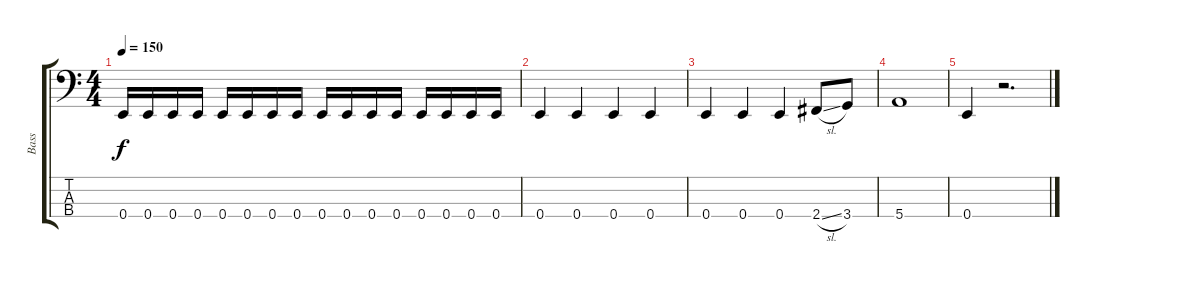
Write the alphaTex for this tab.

\track ("Bass" "Bass") {instrument electricbassfinger}
\staff {score tabs}
\tuning (G2 D2 A1 E1) {hide}
\ts (4 4)
\tempo 150
\clef f4
\ks c
0.4.16{dy f} 0.4.16 0.4.16 0.4.16 0.4.16 0.4.16 0.4.16 0.4.16 0.4.16 0.4.16 0.4.16 0.4.16 0.4.16 0.4.16 0.4.16 0.4.16 |
0.4.4 0.4.4 0.4.4 0.4.4 |
0.4.4 0.4.4 0.4.4 2.4{sl}.8 3.4.8 |
5.4.1 |
0.4.4 r.2{d}
